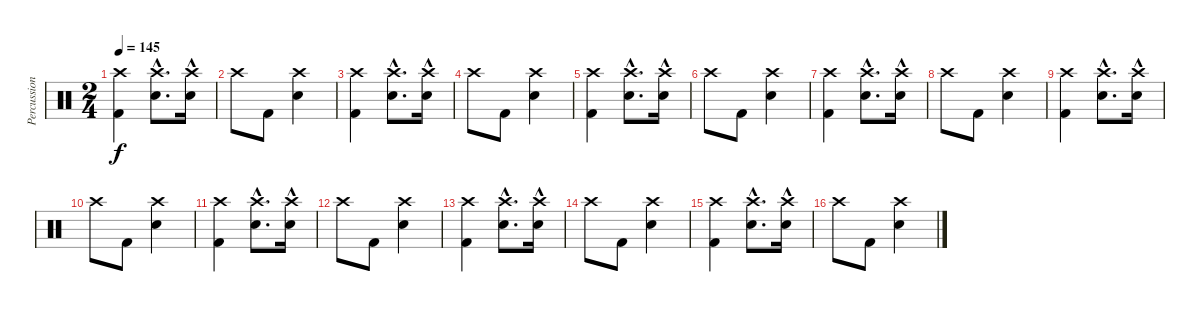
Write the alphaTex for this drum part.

\track ("Percussion" "Percussion") {instrument percussion}
\staff {score}
\articulation defaults
\ts (2 4)
\tempo 145
\clef neutral
\ks c
("Crash high (hit)" "Kick (hit) 2").4{dy f} ("Electric Snare (hit)"{hac} "Crash high (hit)"{hac}).8{d} ("Electric Snare (hit)"{hac} "Crash high (hit)").16 |
"Crash high (hit)".8 "Kick (hit) 2".8 ("Electric Snare (hit)" "Crash high (hit)").4 |
("Crash high (hit)" "Kick (hit) 2").4 ("Electric Snare (hit)"{hac} "Crash high (hit)"{hac}).8{d} ("Electric Snare (hit)"{hac} "Crash high (hit)").16 |
"Crash high (hit)".8 "Kick (hit) 2".8 ("Electric Snare (hit)" "Crash high (hit)").4 |
("Crash high (hit)" "Kick (hit) 2").4 ("Electric Snare (hit)"{hac} "Crash high (hit)"{hac}).8{d} ("Electric Snare (hit)"{hac} "Crash high (hit)").16 |
"Crash high (hit)".8 "Kick (hit) 2".8 ("Electric Snare (hit)" "Crash high (hit)").4 |
("Crash high (hit)" "Kick (hit) 2").4 ("Electric Snare (hit)"{hac} "Crash high (hit)"{hac}).8{d} ("Electric Snare (hit)"{hac} "Crash high (hit)").16 |
"Crash high (hit)".8 "Kick (hit) 2".8 ("Electric Snare (hit)" "Crash high (hit)").4 |
("Crash high (hit)" "Kick (hit) 2").4 ("Electric Snare (hit)"{hac} "Crash high (hit)"{hac}).8{d} ("Electric Snare (hit)"{hac} "Crash high (hit)").16 |
"Crash high (hit)".8 "Kick (hit) 2".8 ("Electric Snare (hit)" "Crash high (hit)").4 |
("Crash high (hit)" "Kick (hit) 2").4 ("Electric Snare (hit)"{hac} "Crash high (hit)"{hac}).8{d} ("Electric Snare (hit)"{hac} "Crash high (hit)").16 |
"Crash high (hit)".8 "Kick (hit) 2".8 ("Electric Snare (hit)" "Crash high (hit)").4 |
("Crash high (hit)" "Kick (hit) 2").4 ("Electric Snare (hit)"{hac} "Crash high (hit)"{hac}).8{d} ("Electric Snare (hit)"{hac} "Crash high (hit)").16 |
"Crash high (hit)".8 "Kick (hit) 2".8 ("Electric Snare (hit)" "Crash high (hit)").4 |
("Crash high (hit)" "Kick (hit) 2").4 ("Electric Snare (hit)"{hac} "Crash high (hit)"{hac}).8{d} ("Electric Snare (hit)"{hac} "Crash high (hit)").16 |
"Crash high (hit)".8 "Kick (hit) 2".8 ("Electric Snare (hit)" "Crash high (hit)").4
